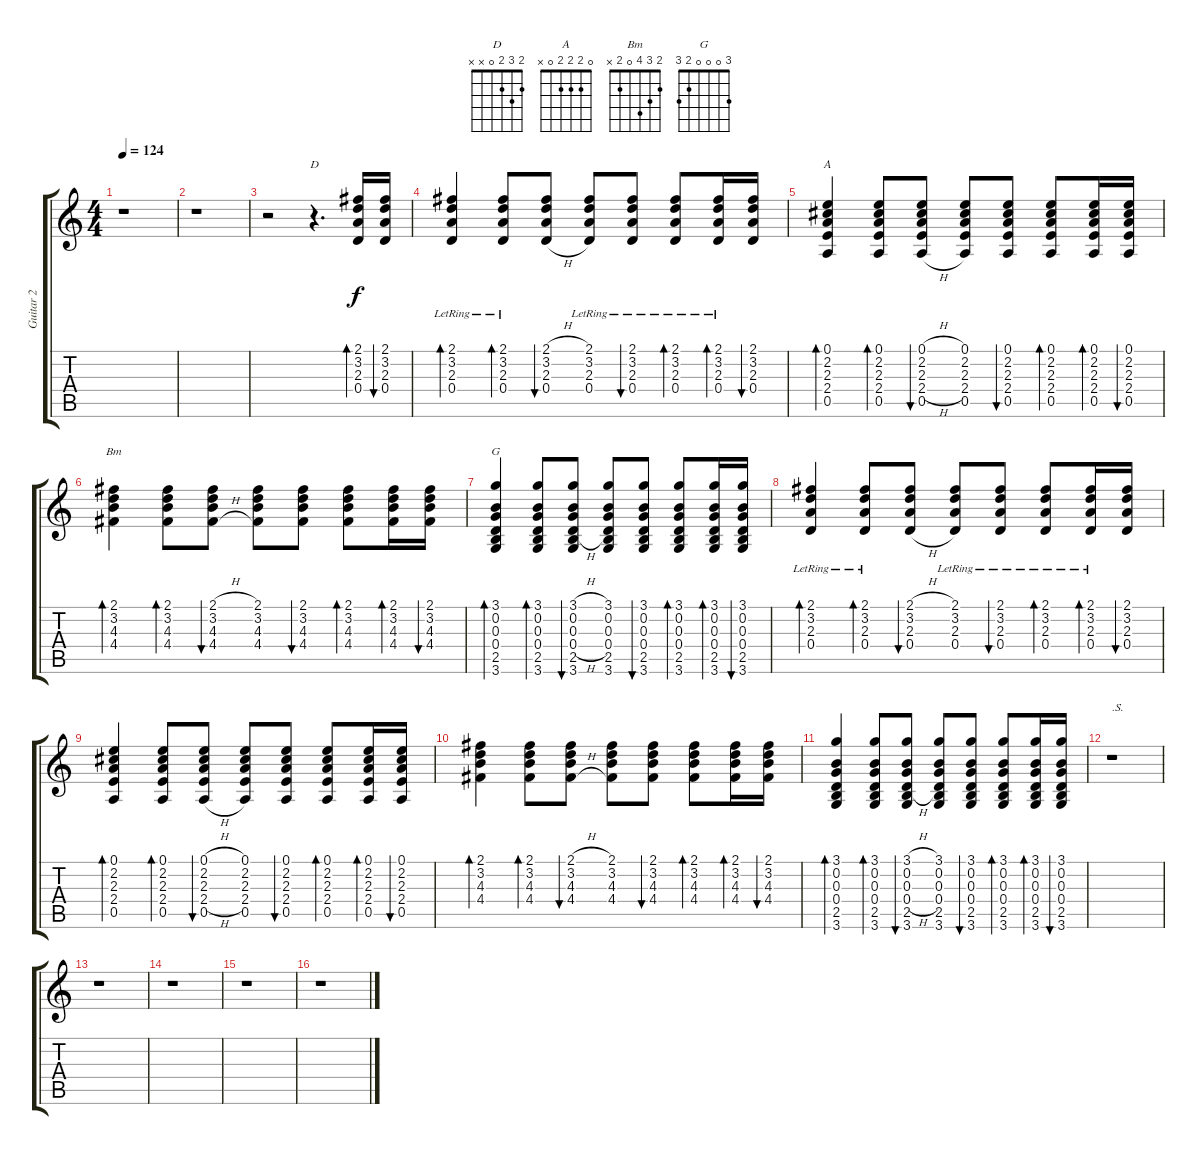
\track ("Guitar 2" "Guitar 2") {instrument acousticguitarsteel}
\staff {score tabs}
\tuning (E4 B3 G3 D3 A2 E2) {hide}
\chord ("D" 2 3 2 0 x x)
\chord ("A" 0 2 2 2 0 x)
\chord ("Bm" 2 3 4 0 2 x)
\chord ("G" 3 0 0 0 2 3)
\ts (4 4)
\tempo 124
\clef g2
\ks c
r.1{dy f} |
r.1 |
r.2 r.4{d ch "D"} (2.1 3.2 2.3 0.4).16{bd 60 volume 10 balance 7 instrument acousticguitarsteel} (2.1 3.2 2.3 0.4).16{bu 60} |
(2.1{lr} 3.2 2.3{lr} 0.4{lr}).4{bd 60} (2.1{lr} 3.2{lr} 2.3{lr} 0.4{lr}).8{bd 60} (2.1{h} 3.2{h} 2.3{h} 0.4{h}).8{bu 60} (2.1{lr} 3.2{lr} 2.3{lr} 0.4{lr}).8 (2.1{lr} 3.2{lr} 2.3{lr} 0.4{lr}).8{bu 60} (2.1{lr} 3.2{lr} 2.3{lr} 0.4{lr}).8{bd 60} (2.1{lr} 3.2{lr} 2.3{lr} 0.4{lr}).16{bd 60} (2.1 3.2 2.3 0.4).16{bu 60} |
(0.1 2.2 2.3 2.4 0.5).4{bd 60 ch "A"} (0.1 2.2 2.3 2.4 0.5).8{bd 60} (0.1{h} 2.2{h} 2.3{h} 2.4{h} 0.5{h}).8{bu 60} (0.1 2.2 2.3 2.4 0.5).8 (0.1 2.2 2.3 2.4 0.5).8{bu 60} (0.1 2.2 2.3 2.4 0.5).8{bd 60} (0.1 2.2 2.3 2.4 0.5).16{bd 60} (0.1 2.2 2.3 2.4 0.5).16{bu 120} |
(2.1 3.2 4.3 4.4).4{bd 60 ch "Bm"} (2.1 3.2 4.3 4.4).8{bd 60} (2.1{h} 3.2{h} 4.3{h} 4.4{h}).8{bu 60} (2.1 3.2 4.3 4.4).8 (2.1 3.2 4.3 4.4).8{bu 60} (2.1 3.2 4.3 4.4).8{bd 60} (2.1 3.2 4.3 4.4).16{bd 60} (2.1 3.2 4.3 4.4).16{bu 60} |
(3.1 0.2 0.3 0.4 2.5 3.6).4{bd 60 ch "G"} (3.1 0.2 0.3 0.4 2.5 3.6).8{bd 60} (3.1{h} 0.2{h} 0.3{h} 0.4{h} 2.5{h} 3.6).8{bu 60} (3.1 0.2 0.3 0.4 2.5 3.6).8 (3.1 0.2 0.3 0.4 2.5 3.6).8{bu 60} (3.1 0.2 0.3 0.4 2.5 3.6).8{bd 60} (3.1 0.2 0.3 0.4 2.5 3.6).16{bd 60} (3.1 0.2 0.3 0.4 2.5 3.6).16{bu 60} |
(2.1{lr} 3.2 2.3{lr} 0.4{lr}).4{bd 60} (2.1{lr} 3.2{lr} 2.3{lr} 0.4{lr}).8{bd 60} (2.1{h} 3.2{h} 2.3{h} 0.4{h}).8{bu 60} (2.1{lr} 3.2{lr} 2.3{lr} 0.4{lr}).8 (2.1{lr} 3.2{lr} 2.3{lr} 0.4{lr}).8{bu 60} (2.1{lr} 3.2{lr} 2.3{lr} 0.4{lr}).8{bd 60} (2.1{lr} 3.2{lr} 2.3{lr} 0.4{lr}).16{bd 60} (2.1 3.2 2.3 0.4).16{bu 60} |
(0.1 2.2 2.3 2.4 0.5).4{bd 60} (0.1 2.2 2.3 2.4 0.5).8{bd 60} (0.1{h} 2.2{h} 2.3{h} 2.4{h} 0.5{h}).8{bu 60} (0.1 2.2 2.3 2.4 0.5).8 (0.1 2.2 2.3 2.4 0.5).8{bu 60} (0.1 2.2 2.3 2.4 0.5).8{bd 60} (0.1 2.2 2.3 2.4 0.5).16{bd 60} (0.1 2.2 2.3 2.4 0.5).16{bu 120} |
(2.1 3.2 4.3 4.4).4{bd 60} (2.1 3.2 4.3 4.4).8{bd 60} (2.1{h} 3.2{h} 4.3{h} 4.4{h}).8{bu 60} (2.1 3.2 4.3 4.4).8 (2.1 3.2 4.3 4.4).8{bu 60} (2.1 3.2 4.3 4.4).8{bd 60} (2.1 3.2 4.3 4.4).16{bd 60} (2.1 3.2 4.3 4.4).16{bu 60} |
(3.1 0.2 0.3 0.4 2.5 3.6).4{bd 60} (3.1 0.2 0.3 0.4 2.5 3.6).8{bd 60} (3.1{h} 0.2{h} 0.3{h} 0.4{h} 2.5{h} 3.6).8{bu 60} (3.1 0.2 0.3 0.4 2.5 3.6).8 (3.1 0.2 0.3 0.4 2.5 3.6).8{bu 60} (3.1 0.2 0.3 0.4 2.5 3.6).8{bd 60} (3.1 0.2 0.3 0.4 2.5 3.6).16{bd 60} (3.1 0.2 0.3 0.4 2.5 3.6).16{bu 60} |
r.1{txt ".S."} |
r.1 |
r.1 |
r.1 |
r.1
